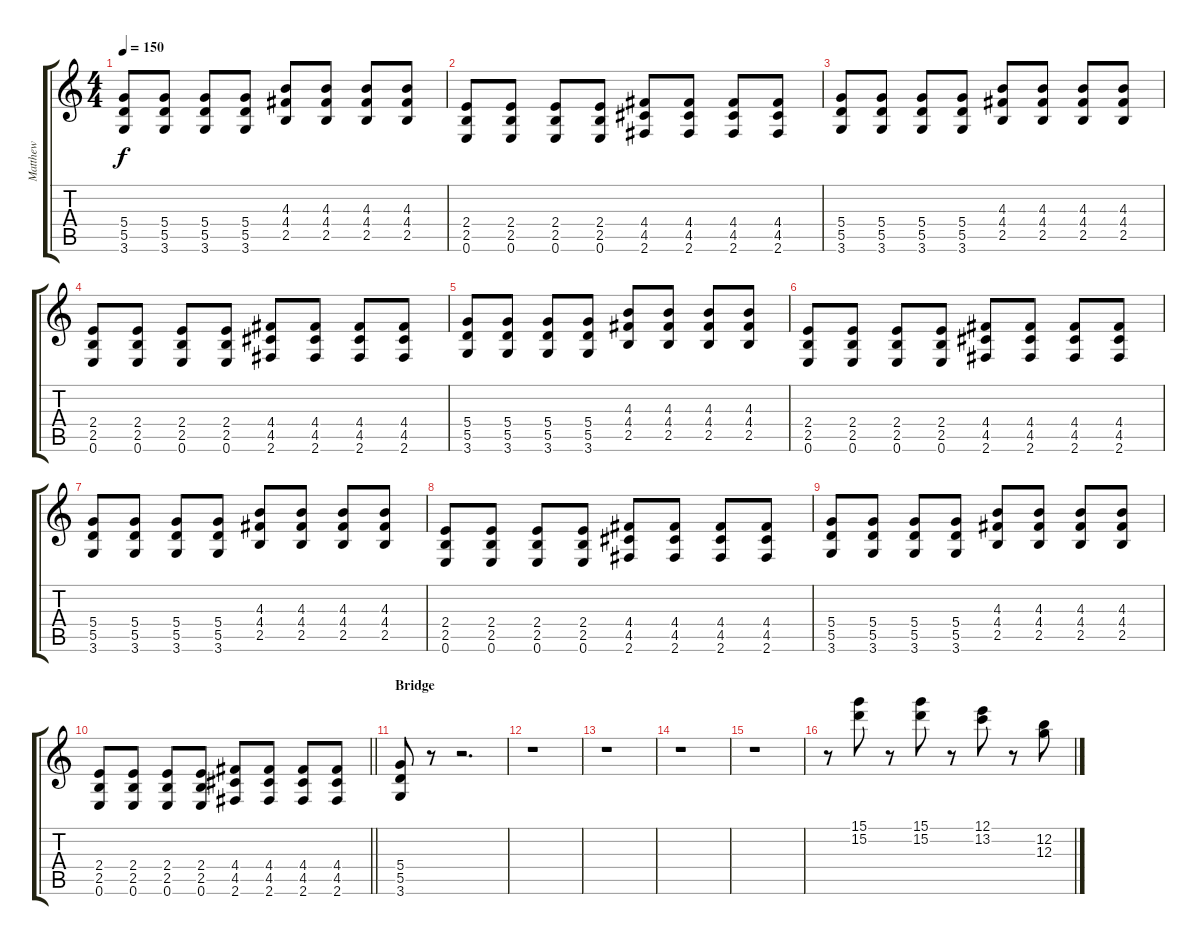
\track ("Matthew" "Matthew") {instrument overdrivenguitar}
\staff {score tabs}
\tuning (E4 B3 G3 D3 A2 E2) {hide}
\ts (4 4)
\tempo 150
\clef g2
\ks c
(5.4 5.5 3.6).8{dy f} (5.4 5.5 3.6).8 (5.4 5.5 3.6).8 (5.4 5.5 3.6).8 (4.3 4.4 2.5).8{volume 12} (4.3 4.4 2.5).8 (4.3 4.4 2.5).8 (4.3 4.4 2.5).8 |
(2.4 2.5 0.6).8 (2.4 2.5 0.6).8 (2.4 2.5 0.6).8 (2.4 2.5 0.6).8 (4.4 4.5 2.6).8 (4.4 4.5 2.6).8 (4.4 4.5 2.6).8 (4.4 4.5 2.6).8 |
(5.4 5.5 3.6).8 (5.4 5.5 3.6).8 (5.4 5.5 3.6).8 (5.4 5.5 3.6).8 (4.3 4.4 2.5).8 (4.3 4.4 2.5).8 (4.3 4.4 2.5).8 (4.3 4.4 2.5).8 |
(2.4 2.5 0.6).8 (2.4 2.5 0.6).8 (2.4 2.5 0.6).8 (2.4 2.5 0.6).8 (4.4 4.5 2.6).8 (4.4 4.5 2.6).8 (4.4 4.5 2.6).8 (4.4 4.5 2.6).8 |
(5.4 5.5 3.6).8 (5.4 5.5 3.6).8 (5.4 5.5 3.6).8 (5.4 5.5 3.6).8 (4.3 4.4 2.5).8 (4.3 4.4 2.5).8 (4.3 4.4 2.5).8 (4.3 4.4 2.5).8 |
(2.4 2.5 0.6).8 (2.4 2.5 0.6).8 (2.4 2.5 0.6).8 (2.4 2.5 0.6).8 (4.4 4.5 2.6).8 (4.4 4.5 2.6).8 (4.4 4.5 2.6).8 (4.4 4.5 2.6).8 |
(5.4 5.5 3.6).8 (5.4 5.5 3.6).8 (5.4 5.5 3.6).8 (5.4 5.5 3.6).8 (4.3 4.4 2.5).8 (4.3 4.4 2.5).8 (4.3 4.4 2.5).8 (4.3 4.4 2.5).8 |
(2.4 2.5 0.6).8 (2.4 2.5 0.6).8 (2.4 2.5 0.6).8 (2.4 2.5 0.6).8 (4.4 4.5 2.6).8 (4.4 4.5 2.6).8 (4.4 4.5 2.6).8 (4.4 4.5 2.6).8 |
(5.4 5.5 3.6).8 (5.4 5.5 3.6).8 (5.4 5.5 3.6).8 (5.4 5.5 3.6).8 (4.3 4.4 2.5).8 (4.3 4.4 2.5).8 (4.3 4.4 2.5).8 (4.3 4.4 2.5).8 |
\barLineRight lightlight
(2.4 2.5 0.6).8 (2.4 2.5 0.6).8 (2.4 2.5 0.6).8 (2.4 2.5 0.6).8 (4.4 4.5 2.6).8 (4.4 4.5 2.6).8 (4.4 4.5 2.6).8 (4.4 4.5 2.6).8 |
\section ("" "Bridge")
(5.4 5.5 3.6).8 r.8 r.2{d} |
r.1 |
r.1 |
r.1 |
r.1 |
r.8{volume 10} (15.1 15.2).8 r.8 (15.1 15.2).8 r.8 (12.1 13.2).8 r.8 (12.2 12.3).8
